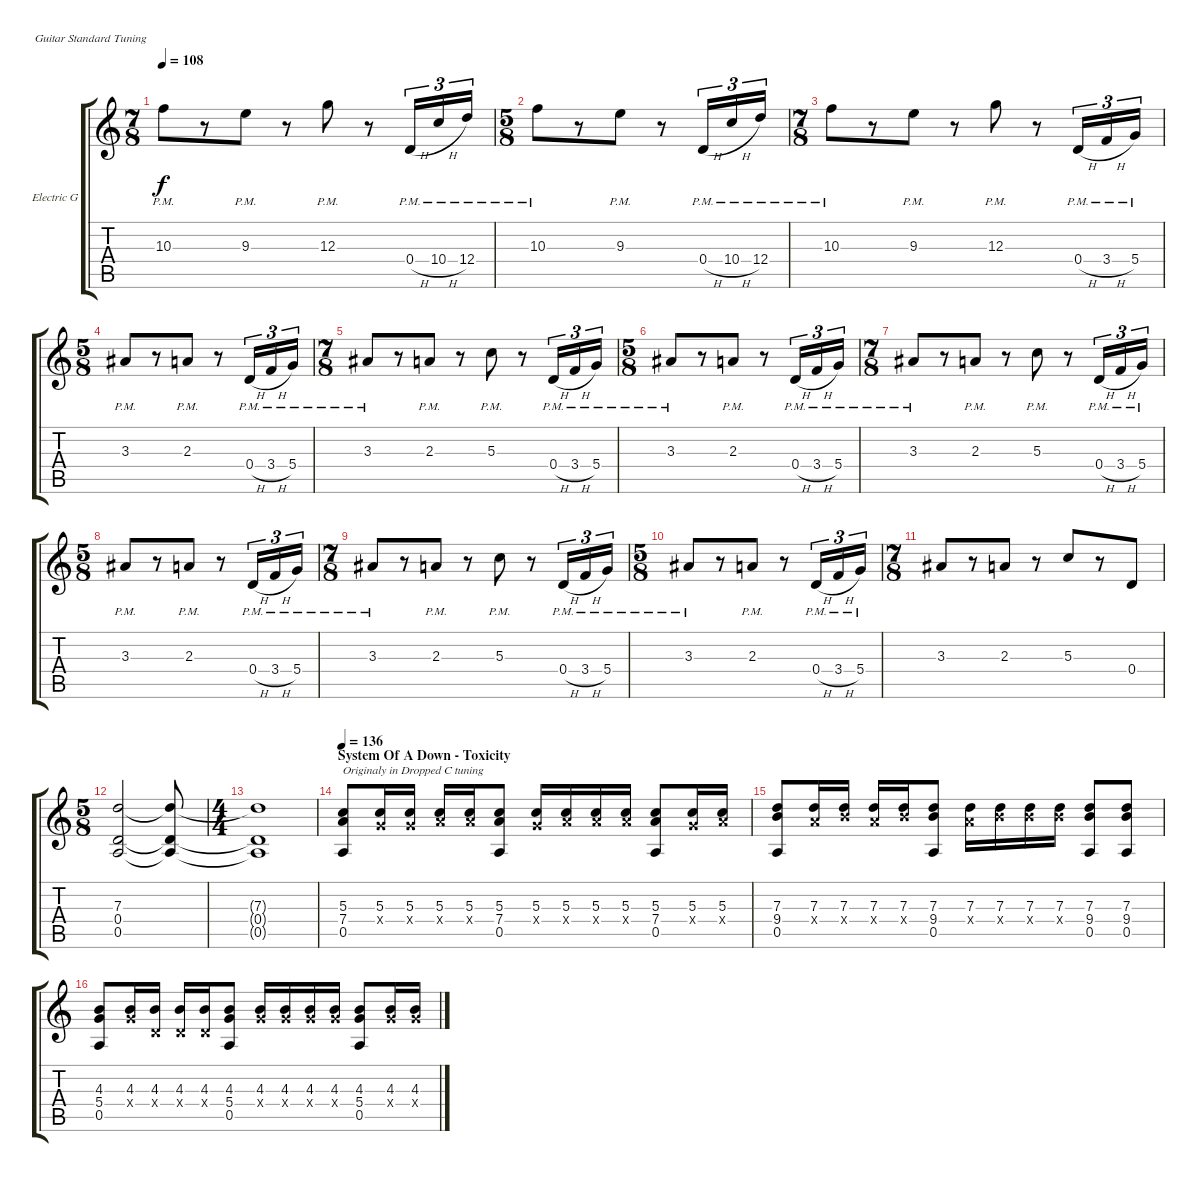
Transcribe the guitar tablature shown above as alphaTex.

\defaultSystemsLayout 4
\bracketExtendMode groupsimilarinstruments
\firstSystemTrackNameOrientation horizontal
\otherSystemsTrackNameOrientation horizontal
\track ("Electric Guitar" "Electric G") {instrument electricguitarclean}
\staff {score tabs}
\tuning (E4 B3 G3 D3 A2 E2)
\ts (7 8)
\tempo 108
\clef g2
\ks c
10.3{pm}.8{dy f} r.8 9.3{pm}.8 r.8 12.3{pm}.8 r.8 0.4{h pm}.16{tu (3 2)} 10.4{h pm}.16{tu (3 2)} 12.4{pm}.16{tu (3 2)} |
\ts (5 8)
10.3{pm}.8 r.8 9.3{pm}.8 r.8 0.4{h pm}.16{tu (3 2)} 10.4{h pm}.16{tu (3 2)} 12.4{pm}.16{tu (3 2)} |
\ts (7 8)
10.3{pm}.8 r.8 9.3{pm}.8 r.8 12.3{pm}.8 r.8 0.4{h pm}.16{tu (3 2)} 3.4{h pm}.16{tu (3 2)} 5.4{pm}.16{tu (3 2)} |
\ts (5 8)
3.3{pm}.8 r.8 2.3{pm}.8 r.8 0.4{h pm}.16{tu (3 2)} 3.4{h pm}.16{tu (3 2)} 5.4{pm}.16{tu (3 2)} |
\ts (7 8)
3.3{pm}.8 r.8 2.3{pm}.8 r.8 5.3{pm}.8 r.8 0.4{h pm}.16{tu (3 2)} 3.4{h pm}.16{tu (3 2)} 5.4{pm}.16{tu (3 2)} |
\ts (5 8)
3.3{pm}.8 r.8 2.3{pm}.8 r.8 0.4{h pm}.16{tu (3 2)} 3.4{h pm}.16{tu (3 2)} 5.4{pm}.16{tu (3 2)} |
\ts (7 8)
3.3{pm}.8 r.8 2.3{pm}.8 r.8 5.3{pm}.8 r.8 0.4{h pm}.16{tu (3 2)} 3.4{h pm}.16{tu (3 2)} 5.4{pm}.16{tu (3 2)} |
\ts (5 8)
3.3{pm}.8 r.8 2.3{pm}.8 r.8 0.4{h pm}.16{tu (3 2)} 3.4{h pm}.16{tu (3 2)} 5.4{pm}.16{tu (3 2)} |
\ts (7 8)
3.3{pm}.8 r.8 2.3{pm}.8 r.8 5.3{pm}.8 r.8 0.4{h pm}.16{tu (3 2)} 3.4{h pm}.16{tu (3 2)} 5.4{pm}.16{tu (3 2)} |
\ts (5 8)
3.3{pm}.8 r.8 2.3{pm}.8 r.8 0.4{h pm}.16{tu (3 2)} 3.4{h pm}.16{tu (3 2)} 5.4{pm}.16{tu (3 2)} |
\ts (7 8)
3.3.8 r.8 2.3.8 r.8 5.3.8 r.8 0.4.8 |
\ts (5 8)
(7.3 0.4 0.5).2 (7.3{t} 0.4{t} 0.5{t}).8 |
\ts (4 4)
(7.3{t} 0.4{t} 0.5{t}).1 |
\section ("" "System Of A Down - Toxicity")
\tempo 136
(5.3 7.4 0.5).8{txt "Originaly in Dropped C tuning"} (5.3 5.4{x}).16 (5.3 5.4{x}).16 (5.3 7.4{x}).16 (5.3 7.4{x}).16 (5.3 7.4 0.5).8 (5.3 5.4{x}).16 (5.3 7.4{x}).16 (5.3 7.4{x}).16 (5.3 7.4{x}).16 (5.3 7.4 0.5).8 (5.3 5.4{x}).16 (5.3 7.4{x}).16 |
(7.3 9.4 0.5).8 (7.3 7.4{x}).16 (7.3 9.4{x}).16 (7.3 7.4{x}).16 (7.3 9.4{x}).16 (7.3 9.4 0.5).8 (7.3 7.4{x}).16 (7.3 9.4{x}).16 (7.3 9.4{x}).16 (7.3 9.4{x}).16 (7.3 9.4 0.5).8 (7.3 9.4 0.5).8 |
(4.3 5.4 0.5).8 (4.3 5.4{x}).16 (4.3 0.4{x}).16 (4.3 0.4{x}).16 (4.3 0.4{x}).16 (4.3 5.4 0.5).8 (4.3 5.4{x}).16 (4.3 5.4{x}).16 (4.3 5.4{x}).16 (4.3 5.4{x}).16 (4.3 5.4 0.5).8 (4.3 5.4{x}).16 (4.3 5.4{x}).16
